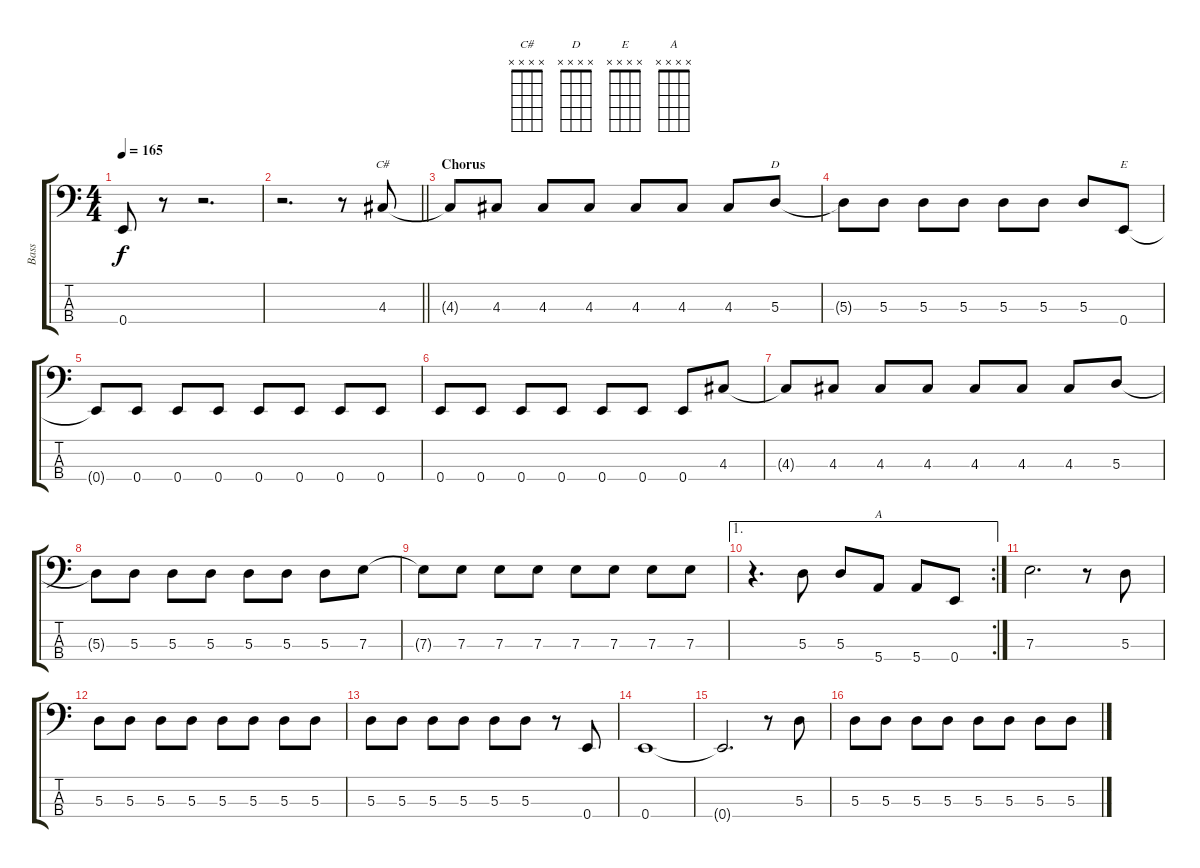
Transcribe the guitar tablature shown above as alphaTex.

\track ("Bass" "Bass") {instrument electricbassfinger}
\staff {score tabs}
\tuning (G2 D2 A1 E1) {hide}
\chord ("C#" x x x x)
\chord ("D" x x x x)
\chord ("E" x x x x)
\chord ("A" x x x x)
\ts (4 4)
\tempo 165
\clef f4
\ks c
0.4.8{dy f} r.8 r.2{d} |
\barLineRight lightlight
r.2{d} r.8 4.3.8{ch "C#"} |
\section ("" "Chorus")
4.3{t}.8 4.3.8 4.3.8 4.3.8 4.3.8 4.3.8 4.3.8 5.3.8{ch "D"} |
5.3{t}.8 5.3.8 5.3.8 5.3.8 5.3.8 5.3.8 5.3.8 0.4.8{ch "E"} |
0.4{t}.8 0.4.8 0.4.8 0.4.8 0.4.8 0.4.8 0.4.8 0.4.8 |
0.4.8 0.4.8 0.4.8 0.4.8 0.4.8 0.4.8 0.4.8 4.3.8 |
4.3{t}.8 4.3.8 4.3.8 4.3.8 4.3.8 4.3.8 4.3.8 5.3.8 |
5.3{t}.8 5.3.8 5.3.8 5.3.8 5.3.8 5.3.8 5.3.8 7.3.8 |
7.3{t}.8 7.3.8 7.3.8 7.3.8 7.3.8 7.3.8 7.3.8 7.3.8 |
\ae 1
\rc 2
r.4{d} 5.3.8 5.3.8 5.4.8{ch "A"} 5.4.8 0.4.8 |
7.3.2{d} r.8 5.3.8 |
5.3.8 5.3.8 5.3.8 5.3.8 5.3.8 5.3.8 5.3.8 5.3.8 |
5.3.8 5.3.8 5.3.8 5.3.8 5.3.8 5.3.8 r.8 0.4.8 |
0.4.1 |
0.4{t}.2{d} r.8 5.3.8 |
5.3.8 5.3.8 5.3.8 5.3.8 5.3.8 5.3.8 5.3.8 5.3.8
